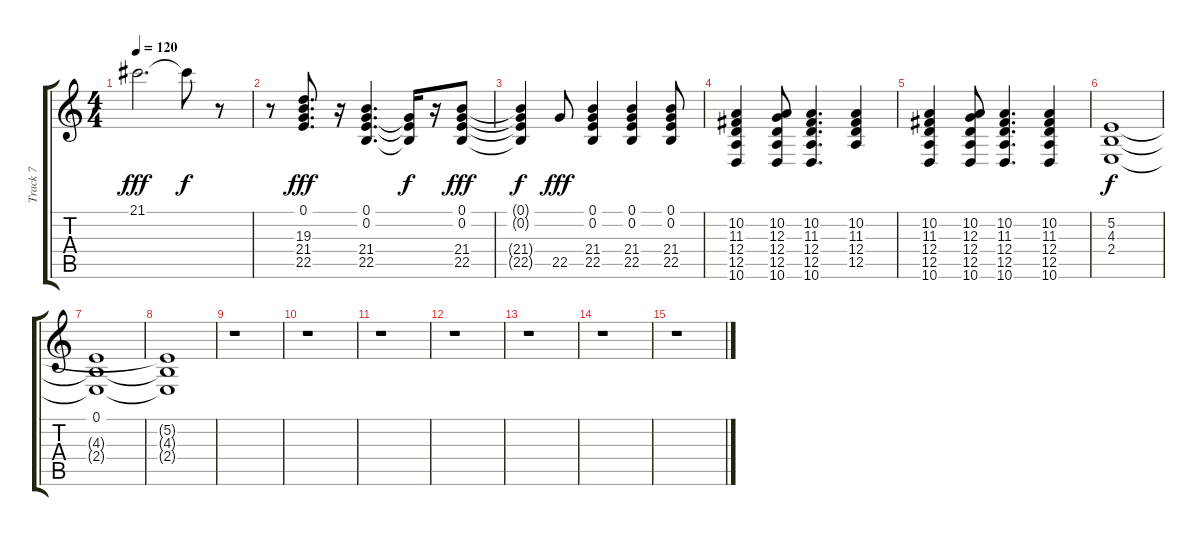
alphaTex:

\track ("Track 7" "Track 7") {instrument acousticgrandpiano}
\staff {score tabs}
\tuning (E4 B3 G3 D3 A2 E2) {hide}
\ts (4 4)
\tempo 120
\clef g2
\ks c
21.1.2{d dy fff} 21.1{t}.8{dy f} r.8 |
r.8 (0.1 19.3 21.4 22.5).8{d dy fff} r.16 (0.1 0.2 21.4 22.5).4{d} (0.1{t} 0.2{t} 22.5{t}).16{dy f} r.16 (0.1 0.2 21.4 22.5).8{dy fff} |
(0.1{t} 0.2{t} 21.4{t} 22.5{t}).4{dy f} 22.5.8{dy fff} (0.1 0.2 21.4 22.5).4 (0.1 0.2 21.4 22.5).4 (0.1 0.2 21.4 22.5).8 |
(10.2 11.3 12.4 12.5 10.6).4 (10.2 12.3 12.4 12.5 10.6).8 (10.2 11.3 12.4 12.5 10.6).4{d} (10.2 11.3 12.4 12.5).4 |
(10.2 11.3 12.4 12.5 10.6).4 (10.2 12.3 12.4 12.5 10.6).8 (10.2 11.3 12.4 12.5 10.6).4{d} (10.2 11.3 12.4 12.5 10.6).4 |
(5.2 4.3 2.4).1{dy f} |
(0.1 4.3{t} 2.4{t}).1 |
(5.2{t} 4.3{t} 2.4{t}).1 |
r.1 |
r.1 |
r.1 |
r.1 |
r.1 |
r.1 |
r.1
